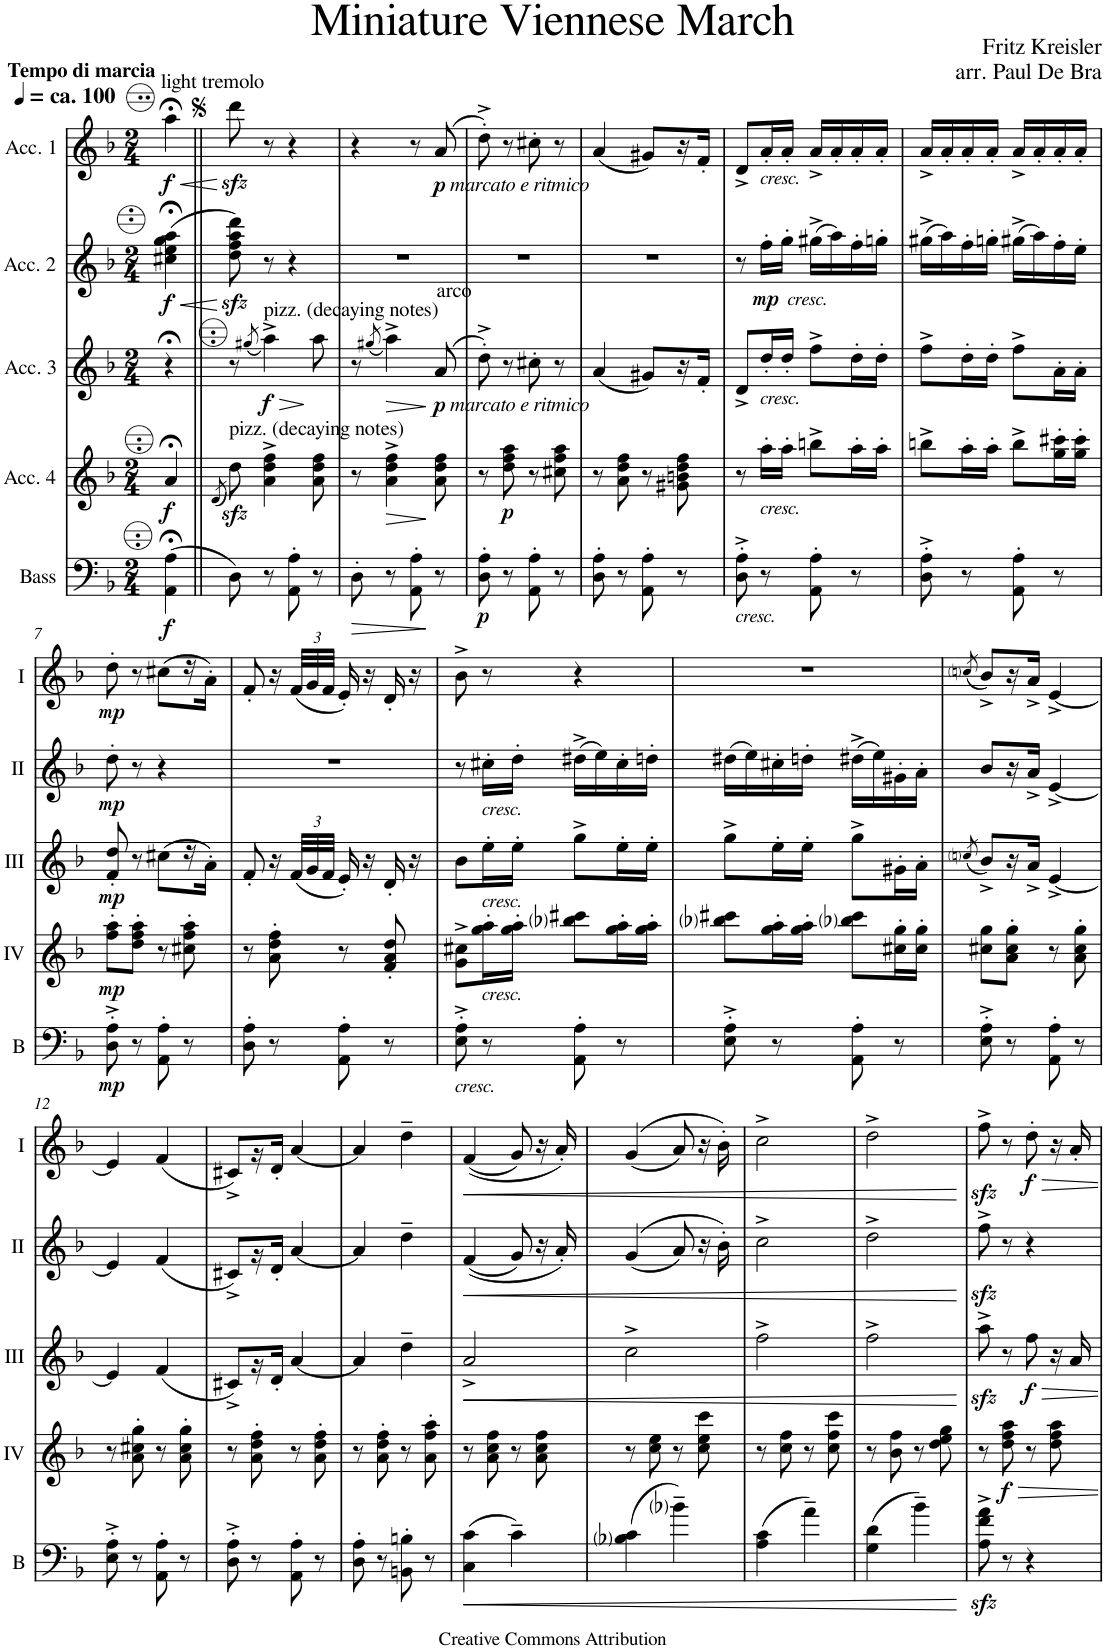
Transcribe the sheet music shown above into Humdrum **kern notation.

**kern	**dynam	**kern	**dynam	**kern	**dynam	**kern	**dynam	**kern	**dynam
*part5	*part5	*part4	*part4	*part3	*part3	*part2	*part2	*part1	*part1
*staff5	*staff5	*staff4	*staff4	*staff3	*staff3	*staff2	*staff2	*staff1	*staff1
*I"Bass	*	*I"Acc. 4	*	*I"Acc. 3	*	*I"Acc. 2	*	*I"Acc. 1	*
*I'B	*	*	*	*	*	*	*	*	*
*clefF4	*	*clefG2	*	*clefG2	*	*clefG2	*	*clefG2	*
*Trd7c12	*	*Trd7c12	*	*Trd7c12	*	*	*	*	*
*k[b-]	*	*k[b-]	*	*k[b-]	*	*k[b-]	*	*k[b-]	*
*M2/4	*	*M2/4	*	*M2/4	*	*M2/4	*	*M2/4	*
=	=	=	=	=	=	=	=	=	=
!	!	!	!	!	!	!	!	!LO:TX:a:B:t=ca. 100	!
!	!	!	!	!	!	!	!	!LO:TX:a:B:t=Tempo di marcia	!
!	!	!	!	!	!	!	!	!LO:TX:a:t=light tremolo	!
!	!LO:DY:b	!	!LO:DY:b	!	!	!	!LO:HP:b	!	!LO:HP:b
!	!	!	!	!	!	!	!LO:DY:n=1:b	!	!LO:DY:n=1:b
(4AA\;< 4A\;<	f	4a;</	f	4r;<	.	(4cc#X\;< 4ee\;< 4gg\;< 4aa\;<	< f	4aa;<\	< f
.	.	.	.	.	.	.	[	.	[
=1||	=1||	=1||	=1||	=1||	=1||	=1||	=1||	=1||	=1||
.	.	(8qd/	.	.	.	.	.	.	.
!	!	!LO:TX:a:t=pizz. (decaying notes)	!	!	!	!	!	!	!
8D\)	.	8ddzz<\)	.	8r	.	8dd\zz< 8ff\zz< 8aa\zz< 8ddd\zz<)	.	8dddzz<\	.
.	.	.	.	(8qgg#X/	.	.	.	.	.
!	!	!	!	!LO:TX:a:t=pizz. (decaying notes)	!	!	!	!	!
!	!	!	!	!	!LO:DY:b	!	!	!	!
8r	.	4a\^ 4dd\^ 4ff\^	.	4aa^\)	f	8r	.	8r	.
8AA\' 8A\'	.	.	.	.	.	4r	.	4r	.
8r	.	8a\ 8dd\ 8ff\	.	8aa\	.	.	.	.	.
=2	=2	=2	=2	=2	=2	=2	=2	=2	=2
!	!LO:HP:b	!	!	!	!	!	!	!	!
8D'\	>	8r	.	8r	.	2r	.	4r	.
.	.	.	.	(8qgg#X/	.	.	.	.	.
!	!	!	!LO:HP:b	!	!	!	!	!	!
8r	.	4a\^ 4dd\^ 4ff\^	>	4aa^\)	.	.	.	.	.
8AA\' 8A\'	.	.	.	.	.	.	.	8r	.
!	!	!	!	!	!	!	!	!LO:TX:b:i:t=marcato e ritmico	!
!	!	!	!	!LO:TX:b:i:t=marcato e ritmico	!	!	!	!	!
!	!	!	!	!LO:TX:a:t=arco	!	!	!	!	!
!	!	!	!	!	!LO:DY:b	!	!	!	!LO:DY:b
8r	]	8a\ 8dd\ 8ff\	]	(8a/	p	.	.	(8a/	p
=3	=3	=3	=3	=3	=3	=3	=3	=3	=3
!	!LO:DY:b	!	!	!	!	!	!	!	!
8D\' 8A\'	p	8r	.	8dd'^\)	.	2r	.	8dd'^\)	.
!	!	!	!LO:DY:b	!	!	!	!	!	!
8r	.	8dd\ 8ff\ 8aa\	p	8r	.	.	.	8r	.
8AA\' 8A\'	.	8r	.	8cc#X'\	.	.	.	8cc#X'\	.
8r	.	8cc#X\ 8ff\ 8aa\	.	8r	.	.	.	8r	.
=4	=4	=4	=4	=4	=4	=4	=4	=4	=4
8D\' 8A\'	.	8r	.	(4a/	.	2r	.	(4a/	.
8r	.	8a\ 8dd\ 8ff\	.	.	.	.	.	.	.
8AA\' 8A\'	.	8r	.	8g#X/L)	.	.	.	8g#X/L)	.
8r	.	8g#X\ 8bn\ 8dd\ 8ff\	.	16r	.	.	.	16r	.
.	.	.	.	16f'/JJ	.	.	.	16f'/JJ	.
=5	=5	=5	=5	=5	=5	=5	=5	=5	=5
!LO:TX:b:i:t=cresc.	!	!	!	!	!	!	!	!	!
8D\'^ 8A\'^	.	8r	.	8d^/L	.	8r	.	8d^/L	.
!	!	!	!	!	!	!	!	!LO:TX:b:i:t=cresc.	!
!	!	!	!	!LO:TX:b:i:t=cresc.	!	!	!	!	!
!	!	!LO:TX:b:i:t=cresc.	!	!	!	!	!	!	!
!	!	!	!	!	!	!	!LO:DY:b	!	!
8r	.	16aa'\LL	.	16dd'/L	.	16ff'\LL	mp	16a'/L	.
.	.	16aa'\JJ	.	16dd'/JJ	.	16gg'\JJ	.	16a'/JJ	.
!	!	!	!	!	!	!LO:TX:b:i:t=cresc.	!	!	!
8AA\' 8A\'	.	8bbn^\L	.	8ff^\L	.	(16gg#X^\LL	.	16a^/LL	.
.	.	.	.	.	.	16aa\)	.	16a'/	.
8r	.	16aa'\L	.	16dd'\L	.	16ff'\	.	16a'/	.
.	.	16aa'\JJ	.	16dd'\JJ	.	16ggn'\JJ	.	16a'/JJ	.
=6	=6	=6	=6	=6	=6	=6	=6	=6	=6
8D\'^ 8A\'^	.	8bbn^\L	.	8ff^\L	.	(16gg#X^\LL	.	16a^/LL	.
.	.	.	.	.	.	16aa\)	.	16a'/	.
8r	.	16aa'\L	.	16dd'\L	.	16ff'\	.	16a'/	.
.	.	16aa'\JJ	.	16dd'\JJ	.	16ggn'\JJ	.	16a'/JJ	.
8AA\' 8A\'	.	8bb^\L	.	8ff^\L	.	(16gg#X^\LL	.	16a^/LL	.
.	.	.	.	.	.	16aa\)	.	16a'/	.
8r	.	16gg\' 16ccc#X\'L	.	16a'\L	.	16ff'\	.	16a'/	.
.	.	16gg\' 16ccc#\'JJ	.	16a'\JJ	.	16ee'\JJ	.	16a'/JJ	.
!!LO:LB:g=z
=7	=7	=7	=7	=7	=7	=7	=7	=7	=7
!	!LO:DY:b	!	!LO:DY:b	!	!LO:DY:b	!	!LO:DY:b	!	!LO:DY:b
8D\'^ 8A\'^	mp	8ff\' 8aa\'L	mp	8f/' 8dd/'	mp	8dd'\	mp	8dd'\	mp
8r	.	8dd\' 8ff\' 8aa\'J	.	8r	.	8r	.	8r	.
8AA\' 8A\'	.	8r	.	(8cc#X\L	.	4r	.	(8cc#X\L	.
8r	.	8cc#X\' 8ff\' 8aa\'	.	16r	.	.	.	16r	.
.	.	.	.	16a'\JJ)	.	.	.	16a'\JJ)	.
=8	=8	=8	=8	=8	=8	=8	=8	=8	=8
8D\' 8A\'	.	8r	.	8f'/	.	2r	.	8f'/	.
8r	.	8a\' 8dd\' 8ff\'	.	16r	.	.	.	16r	.
*	*	*	*	*Xbrackettup	*	*	*	*Xbrackettup	*
.	.	.	.	(48f/LLL	.	.	.	(48f/LLL	.
.	.	.	.	48g/	.	.	.	48g/	.
.	.	.	.	48f/JJJ	.	.	.	48f/JJJ	.
8AA\' 8A\'	.	8r	.	16e'/)	.	.	.	16e'/)	.
.	.	.	.	16r	.	.	.	16r	.
8r	.	8f/' 8a/' 8dd/'	.	16d'/	.	.	.	16d'/	.
.	.	.	.	16r	.	.	.	16r	.
=9	=9	=9	=9	=9	=9	=9	=9	=9	=9
!LO:TX:b:i:t=cresc.	!	!	!	!	!	!	!	!	!
8E\'^ 8A\'^	.	8g\^ 8cc#X\^L	.	8b-\L	.	8r	.	8b-^\	.
!	!	!	!	!	!	!LO:TX:b:i:t=cresc.	!	!	!
!	!	!	!	!LO:TX:b:i:t=cresc.	!	!	!	!	!
!	!	!LO:TX:b:i:t=cresc.	!	!	!	!	!	!	!
8r	.	16gg\' 16aa\'L	.	16ee'\L	.	16cc#X'\LL	.	8r	.
.	.	16gg\' 16aa\'JJ	.	16ee'\JJ	.	16dd'\JJ	.	.	.
8AA\' 8A\'	.	8bb-i\ 8ccc#X\L	.	8gg^\L	.	(16dd#X^\LL	.	4r	.
.	.	.	.	.	.	16ee\)	.	.	.
8r	.	16gg\' 16aa\'L	.	16ee'\L	.	16cc#'\	.	.	.
.	.	16gg\' 16aa\'JJ	.	16ee'\JJ	.	16ddn'\JJ	.	.	.
=10	=10	=10	=10	=10	=10	=10	=10	=10	=10
8E\'^ 8A\'^	.	8bb-i\ 8ccc#X\L	.	8gg^\L	.	(16dd#X\LL	.	2r	.
.	.	.	.	.	.	16ee\)	.	.	.
8r	.	16gg\' 16aa\'L	.	16ee'\L	.	16cc#X'\	.	.	.
.	.	16gg\' 16aa\'JJ	.	16ee'\JJ	.	16ddn'\JJ	.	.	.
8AA\' 8A\'	.	8bb-i\ 8ccc#\L	.	8gg^\L	.	(16dd#X^\LL	.	.	.
.	.	.	.	.	.	16ee\)	.	.	.
8r	.	16cc#X\' 16gg\'L	.	16g#X'\L	.	16g#X'\	.	.	.
.	.	16cc#\' 16gg\'JJ	.	16a'\JJ	.	16a'\JJ	.	.	.
=11	=11	=11	=11	=11	=11	=11	=11	=11	=11
.	.	.	.	(8qccni/	.	.	.	(8qccni/	.
8E\'^ 8A\'^	.	8cc#X\ 8gg\L	.	8b-^/L)	.	8b-/L	.	8b-^/L)	.
8r	.	8a\' 8cc#\' 8gg\'J	.	16r	.	16r	.	16r	.
.	.	.	.	16a^/JJ	.	16a^/JJ	.	16a^/JJ	.
8AA\' 8A\'	.	8r	.	[4e^/	.	[4e^/	.	[4e^/	.
8r	.	8a\' 8cc#\' 8gg\'	.	.	.	.	.	.	.
!!LO:LB:g=z
=12	=12	=12	=12	=12	=12	=12	=12	=12	=12
8E\'^ 8A\'^	.	8r	.	4e/]	.	4e/]	.	4e/]	.
8r	.	8a\' 8cc#X\' 8gg\'	.	.	.	.	.	.	.
8AA\' 8A\'	.	8r	.	(4f/	.	(4f/	.	(4f/	.
8r	.	8a\' 8cc#\' 8gg\'	.	.	.	.	.	.	.
=13	=13	=13	=13	=13	=13	=13	=13	=13	=13
8D\'^ 8A\'^	.	8r	.	8c#X^/L)	.	8c#X^/L)	.	8c#X^/L)	.
8r	.	8a\' 8dd\' 8ff\'	.	16r	.	16r	.	16r	.
.	.	.	.	16d'/JJ	.	16d'/JJ	.	16d'/JJ	.
8AA\' 8A\'	.	8r	.	[4a/	.	[4a/	.	[4a/	.
8r	.	8a\' 8dd\' 8ff\'	.	.	.	.	.	.	.
=14	=14	=14	=14	=14	=14	=14	=14	=14	=14
8D\' 8A\'	.	8r	.	4a/]	.	4a/]	.	4a/]	.
8r	.	8a\' 8dd\' 8ff\'	.	.	.	.	.	.	.
8BBn\' 8Bn\'	.	8r	.	4dd~\	.	4dd~\	.	4dd~\	.
8r	.	8a\' 8ff\' 8aa\'	.	.	.	.	.	.	.
=15	=15	=15	=15	=15	=15	=15	=15	=15	=15
!	!LO:HP:b	!	!	!	!LO:HP:b	!	!LO:HP:b	!	!LO:HP:b
(4C\ 4c\	<	8r	.	2a^/	<	((4f/	<	((4f/	<
.	.	8a\ 8cc\ 8ff\	.	.	.	.	.	.	.
4c~\)	.	8r	.	.	.	8g/)	.	8g/)	.
.	.	8a\ 8cc\ 8ff\	.	.	.	16r	.	16r	.
.	.	.	.	.	.	16a'/)	.	16a'/)	.
=16	=16	=16	=16	=16	=16	=16	=16	=16	=16
(4B-i\ 4c\	.	8r	.	2cc^\	.	((4g/	.	((4g/	.
.	.	8cc\ 8ee\	.	.	.	.	.	.	.
4b-i~\)	.	8r	.	.	.	8a/)	.	8a/)	.
.	.	8cc\ 8ee\ 8ccc\	.	.	.	16r	.	16r	.
.	.	.	.	.	.	16b-'\)	.	16b-'\)	.
=17	=17	=17	=17	=17	=17	=17	=17	=17	=17
(4A\ 4c\	.	8r	.	2ff^\	.	2cc^\	.	2cc^\	.
.	.	8cc\ 8ff\	.	.	.	.	.	.	.
4a~\)	.	8r	.	.	.	.	.	.	.
.	.	8cc\ 8ff\ 8ccc\	.	.	.	.	.	.	.
=18	=18	=18	=18	=18	=18	=18	=18	=18	=18
(4G\ 4d\	.	8r	.	2ff^\	.	2dd^\	.	2dd^\	.
.	.	8b-\ 8ff\	.	.	.	.	.	.	.
4b-~\)	.	8r	.	.	.	.	.	.	.
.	.	8dd\ 8ee\ 8gg\	.	.	.	.	.	.	.
.	[	.	.	.	[	.	[	.	[
=19	=19	=19	=19	=19	=19	=19	=19	=19	=19
8A\zz<^ 8f\zz<^ 8a\zz<^	.	8r	.	8aazz<^\	.	8ffzz<^\	.	8ffzz<^\	.
!	!	!	!LO:DY:b	!	!	!	!	!	!
8r	.	8dd\ 8ff\ 8aa\	f	8r	.	8r	.	8r	.
!	!	!	!	!	!LO:DY:b	!	!	!	!LO:DY:b
4r	.	8r	.	8ff\	f	4r	.	8dd'\	f
.	.	8dd\ 8ff\ 8aa\	.	16r	.	.	.	16r	.
.	.	.	.	16a/	.	.	.	16a'/	.
=	=	=	=	=	=	=	=	=	=
*-	*-	*-	*-	*-	*-	*-	*-	*-	*-
